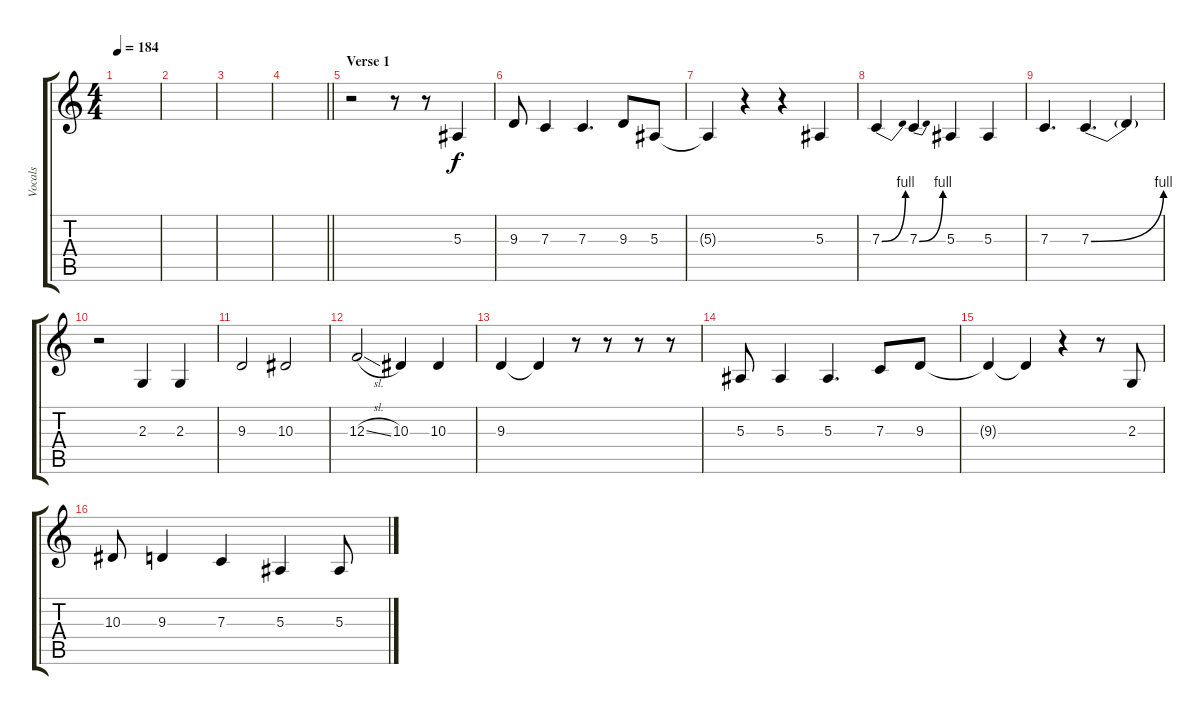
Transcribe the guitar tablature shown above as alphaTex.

\track ("Vocals" "Vocals") {instrument bassoon}
\staff {score tabs}
\tuning (D4 A3 F3 C3 G2 D2) {hide}
\ts (4 4)
\tempo 184
\clef g2
\ks c
|
|
|
\barLineRight lightlight
|
\section ("" "Verse 1")
r.2 r.8 r.8 5.3.4 |
9.3.8 7.3.4 7.3.4{d} 9.3.8 5.3.8 |
5.3{t}.4 r.4 r.4 5.3.4 |
7.3{be (bend 0 0 60 4)}.4 7.3{be (bend 0 0 60 4)}.4 5.3.4 5.3.4 |
7.3.4{d} 7.3{be (bend 0 0 60 4)}.4{d} 7.3{t}.4 |
r.2 2.3.4 2.3.4 |
9.3.2 10.3.2 |
12.3{sl}.2 10.3.4 10.3.4 |
9.3.4 9.3{t}.4 r.8 r.8 r.8 r.8 |
5.3.8 5.3.4 5.3.4{d} 7.3.8 9.3.8 |
9.3{t}.4 9.3{t}.4 r.4 r.8 2.3.8 |
10.3.8 9.3.4 7.3.4 5.3.4 5.3.8
